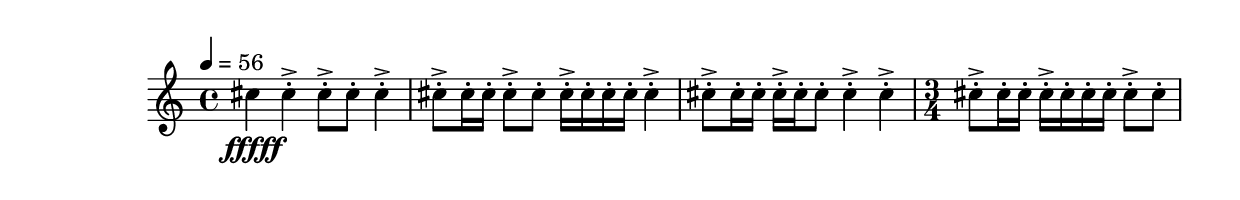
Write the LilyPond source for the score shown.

\version "2.18.2"
\score {
  
   \new Staff \with {
  } 
  {
    
      \tempo 4 = 56
      
      
      
   \clef treble
%   79  Vln C# 5 ["558.5174560546874", "73.12918617650247", "-63.97966766357422"]
      cis''4\fffff   cis''-.->    cis''8-.-> cis''-.    cis''4-.->
      cis''8-.-> cis''16-. cis''-.    cis''8-.-> cis''-.   cis''16-.-> cis''-.  cis''-. cis''-.    cis''4-.-> 
      cis''8-.-> cis''16-.  cis''16-.    cis''-.-> cis''-.  cis''8-.    cis''4-.->    cis''-.->
      \time 3/4  cis''8-.-> cis''16-. cis''-.    cis''16-.-> cis''-.  cis''-. cis''-.    cis''8-.-> cis''-.  
     
     
     
  }
  \layout{ 
  
  }
  \midi{}
}